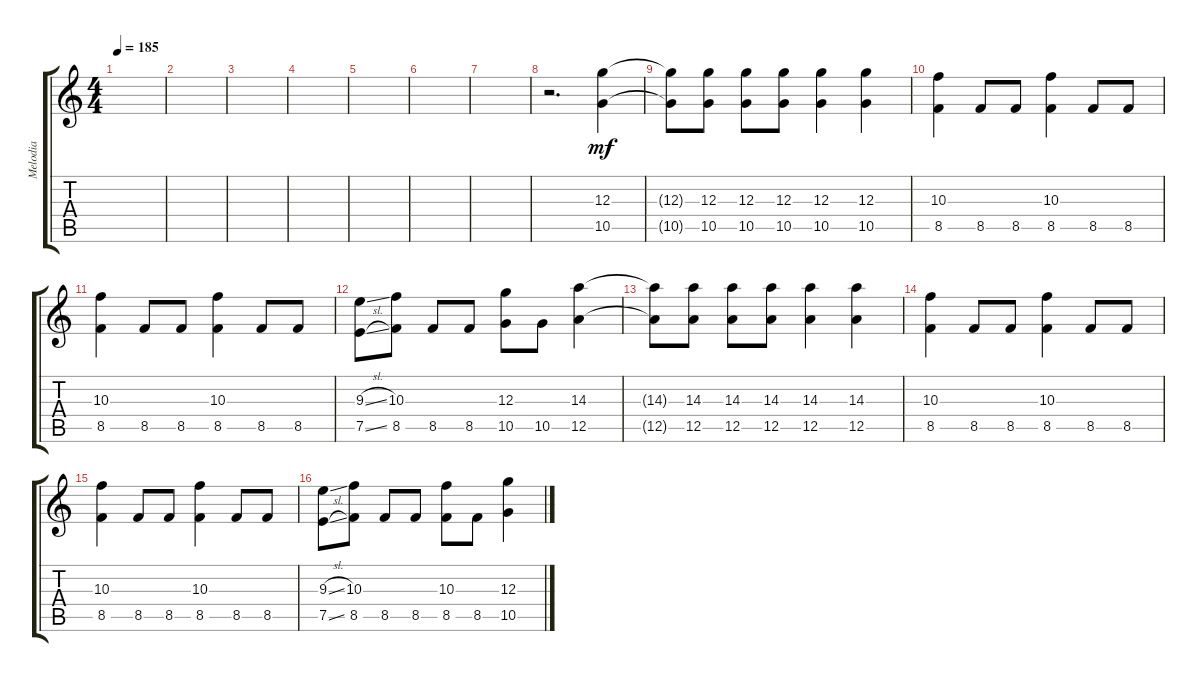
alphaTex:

\track ("Melodia" "Melodia") {instrument distortionguitar}
\staff {score tabs}
\tuning (E4 B3 G3 D3 A2 D2) {hide}
\ts (4 4)
\tempo 185
\clef g2
\ks c
|
|
|
|
|
|
|
r.2{d} (12.3 10.5).4{dy mf} |
(12.3{t} 10.5{t}).8 (12.3 10.5).8 (12.3 10.5).8 (12.3 10.5).8 (12.3 10.5).4 (12.3 10.5).4 |
(10.3 8.5).4 8.5.8 8.5.8 (10.3 8.5).4 8.5.8 8.5.8 |
(10.3 8.5).4 8.5.8 8.5.8 (10.3 8.5).4 8.5.8 8.5.8 |
(9.3{sl} 7.5{sl}).8 (10.3 8.5).8 8.5.8 8.5.8 (12.3 10.5).8 10.5.8 (14.3 12.5).4 |
(14.3{t} 12.5{t}).8 (14.3 12.5).8 (14.3 12.5).8 (14.3 12.5).8 (14.3 12.5).4 (14.3 12.5).4 |
(10.3 8.5).4 8.5.8 8.5.8 (10.3 8.5).4 8.5.8 8.5.8 |
(10.3 8.5).4 8.5.8 8.5.8 (10.3 8.5).4 8.5.8 8.5.8 |
(9.3{sl} 7.5{sl}).8 (10.3 8.5).8 8.5.8 8.5.8 (10.3 8.5).8 8.5.8 (12.3 10.5).4
